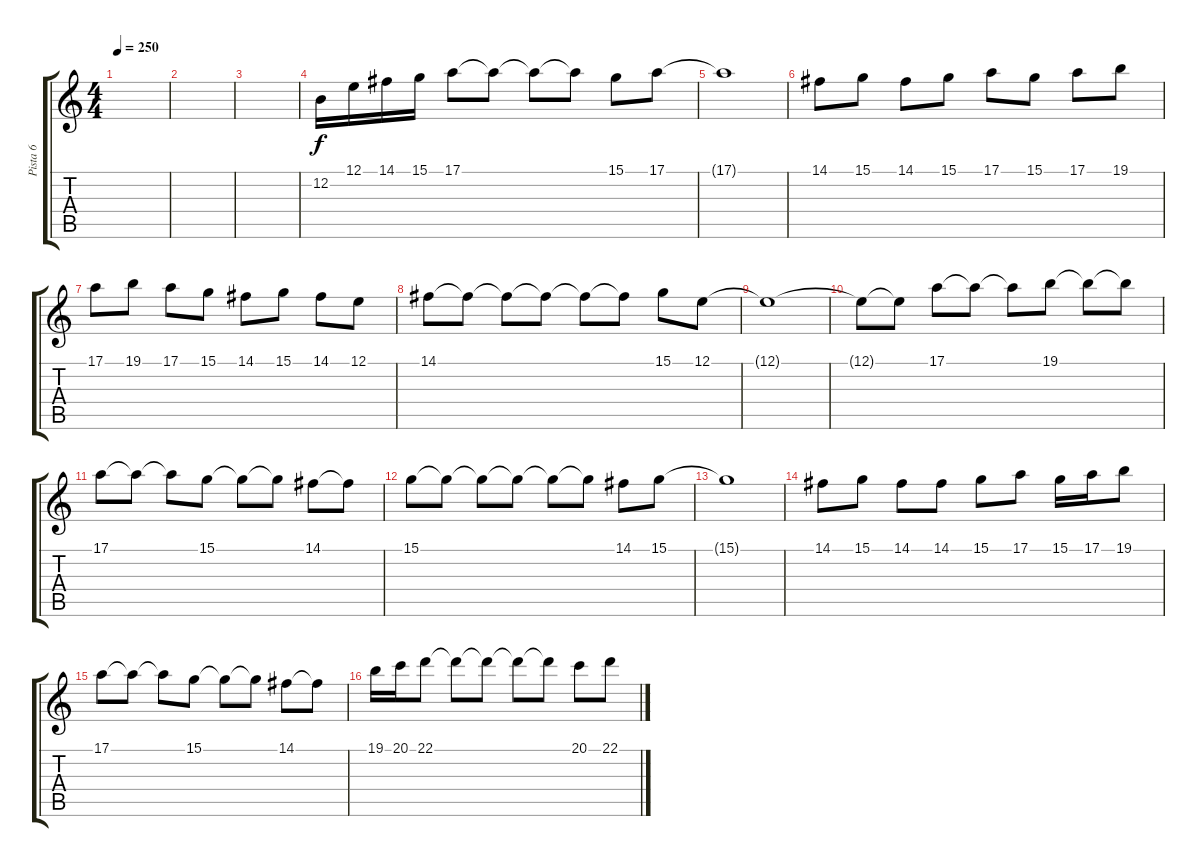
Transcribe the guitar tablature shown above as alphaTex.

\track ("Pista 6" "Pista 6") {instrument flute}
\staff {score tabs}
\tuning (E4 B3 G3 D3 A2 E2) {hide}
\ts (4 4)
\tempo 250
\clef g2
\ks c
|
|
|
12.2.16 12.1.16 14.1.16 15.1.16 17.1.8 17.1{t}.8 17.1{t}.8 17.1{t}.8 15.1.8 17.1.8 |
17.1{t}.1 |
14.1.8 15.1.8 14.1.8 15.1.8 17.1.8 15.1.8 17.1.8 19.1.8 |
17.1.8 19.1.8 17.1.8 15.1.8 14.1.8 15.1.8 14.1.8 12.1.8 |
14.1.8 14.1{t}.8 14.1{t}.8 14.1{t}.8 14.1{t}.8 14.1{t}.8 15.1.8 12.1.8 |
12.1{t}.1 |
12.1{t}.8 12.1{t}.8 17.1.8 17.1{t}.8 17.1{t}.8 19.1.8 19.1{t}.8 19.1{t}.8 |
17.1.8 17.1{t}.8 17.1{t}.8 15.1.8 15.1{t}.8 15.1{t}.8 14.1.8 14.1{t}.8 |
15.1.8 15.1{t}.8 15.1{t}.8 15.1{t}.8 15.1{t}.8 15.1{t}.8 14.1.8 15.1.8 |
15.1{t}.1 |
14.1.8 15.1.8 14.1.8 14.1.8 15.1.8 17.1.8 15.1.16 17.1.16 19.1.8 |
17.1.8 17.1{t}.8 17.1{t}.8 15.1.8 15.1{t}.8 15.1{t}.8 14.1.8 14.1{t}.8 |
19.1.16 20.1.16 22.1.8 22.1{t}.8 22.1{t}.8 22.1{t}.8 22.1{t}.8 20.1.8 22.1.8
